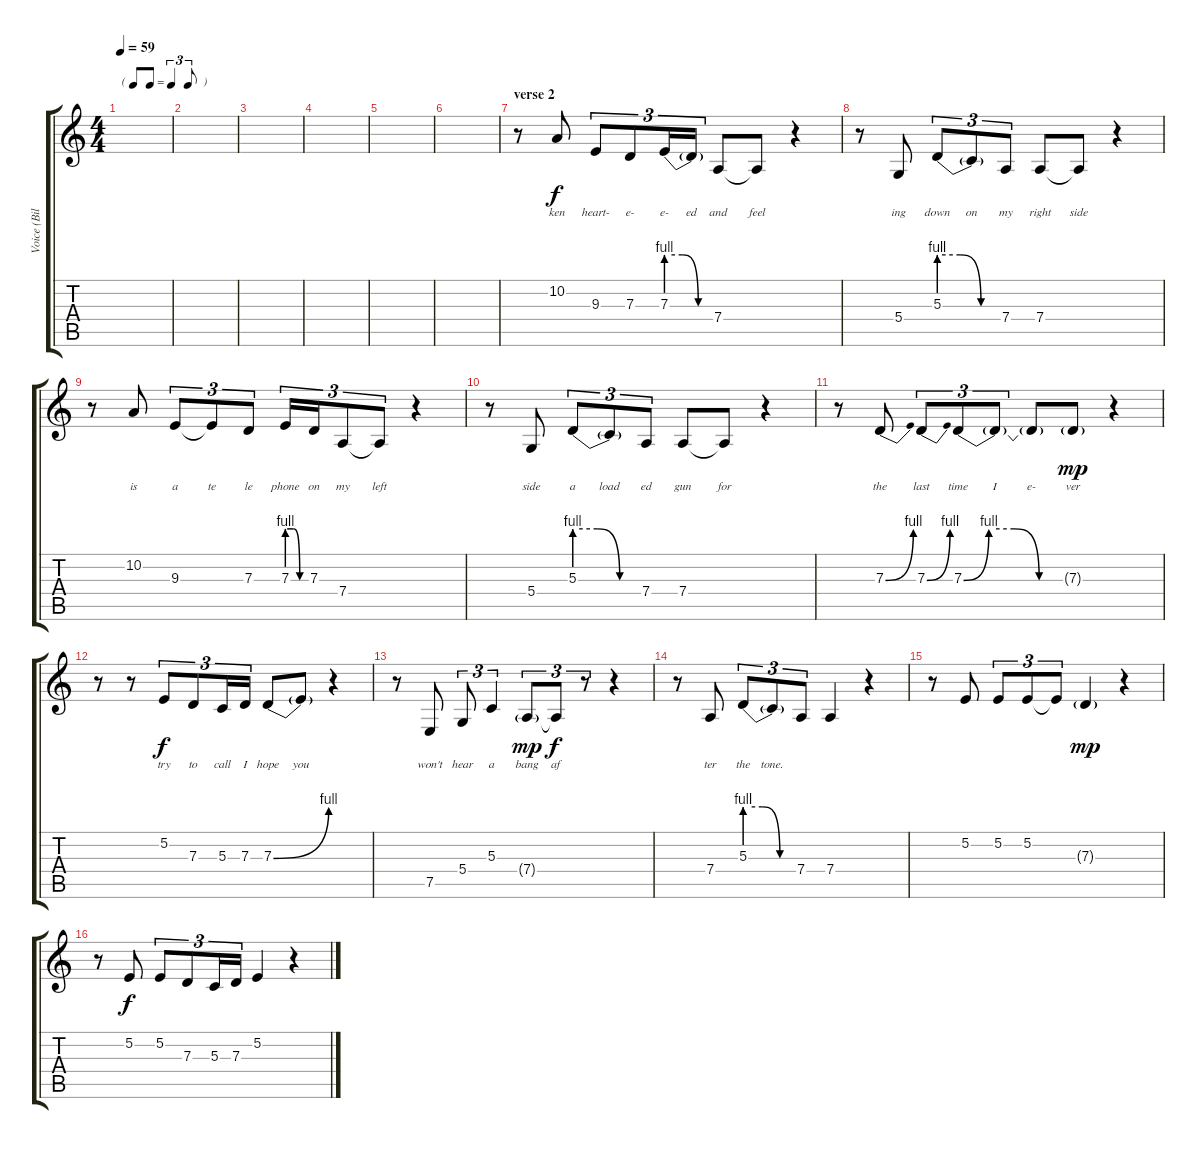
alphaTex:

\track ("Voice (Billasse)" "Voice (Bil") {instrument lead8bassandlead}
\staff {score tabs}
\tuning (E4 B3 G3 D3 A2 E2) {hide}
\ts (4 4)
\tf triplet8th
\tempo 59
\clef g2
\ks c
|
|
|
|
|
|
\section ("" "verse 2")
r.8 10.2.8{lyrics (0 "ken") lyrics (1 "") lyrics (2 "") lyrics (3 "") lyrics (4 "")} 9.3.8{tu (3 2) lyrics (0 "heart-") lyrics (1 "") lyrics (2 "") lyrics (3 "") lyrics (4 "")} 7.3.8{tu (3 2) lyrics (0 "e-") lyrics (1 "") lyrics (2 "") lyrics (3 "") lyrics (4 "")} 7.3{be (custom 0 4 20 4 40 0 60 0)}.16{tu (3 2) lyrics (0 "e-") lyrics (1 "") lyrics (2 "") lyrics (3 "") lyrics (4 "")} 7.3{t}.16{tu (3 2) lyrics (0 "ed") lyrics (1 "") lyrics (2 "") lyrics (3 "") lyrics (4 "")} 7.4.8{lyrics (0 "and") lyrics (1 "") lyrics (2 "") lyrics (3 "") lyrics (4 "")} 7.4{t}.8{lyrics (0 "feel") lyrics (1 "") lyrics (2 "") lyrics (3 "") lyrics (4 "")} r.4 |
r.8 5.4.8{lyrics (0 "ing") lyrics (1 "") lyrics (2 "") lyrics (3 "") lyrics (4 "")} 5.3{be (custom 0 4 20 4 40 0 60 0)}.8{tu (3 2) lyrics (0 "down") lyrics (1 "") lyrics (2 "") lyrics (3 "") lyrics (4 "")} 5.3{t}.8{tu (3 2) lyrics (0 "on") lyrics (1 "") lyrics (2 "") lyrics (3 "") lyrics (4 "")} 7.4.8{tu (3 2) lyrics (0 "my") lyrics (1 "") lyrics (2 "") lyrics (3 "") lyrics (4 "")} 7.4.8{lyrics (0 "right") lyrics (1 "") lyrics (2 "") lyrics (3 "") lyrics (4 "")} 7.4{t}.8{lyrics (0 "side") lyrics (1 "") lyrics (2 "") lyrics (3 "") lyrics (4 "")} r.4 |
r.8 10.2.8{lyrics (0 "is") lyrics (1 "") lyrics (2 "") lyrics (3 "") lyrics (4 "")} 9.3.8{tu (3 2) lyrics (0 "a") lyrics (1 "") lyrics (2 "") lyrics (3 "") lyrics (4 "")} 9.3{t}.8{tu (3 2) lyrics (0 "te") lyrics (1 "") lyrics (2 "") lyrics (3 "") lyrics (4 "")} 7.3.8{tu (3 2) lyrics (0 "le") lyrics (1 "") lyrics (2 "") lyrics (3 "") lyrics (4 "")} 7.3{be (custom 0 4 20 4 40 0 60 0)}.16{tu (3 2) lyrics (0 "phone") lyrics (1 "") lyrics (2 "") lyrics (3 "") lyrics (4 "")} 7.3.16{tu (3 2) lyrics (0 "on") lyrics (1 "") lyrics (2 "") lyrics (3 "") lyrics (4 "")} 7.4.8{tu (3 2) lyrics (0 "my") lyrics (1 "") lyrics (2 "") lyrics (3 "") lyrics (4 "")} 7.4{t}.8{tu (3 2) lyrics (0 "left") lyrics (1 "") lyrics (2 "") lyrics (3 "") lyrics (4 "")} r.4 |
r.8 5.4.8{lyrics (0 "side") lyrics (1 "") lyrics (2 "") lyrics (3 "") lyrics (4 "")} 5.3{be (custom 0 4 20 4 40 0 60 0)}.8{tu (3 2) lyrics (0 "a") lyrics (1 "") lyrics (2 "") lyrics (3 "") lyrics (4 "")} 5.3{t}.8{tu (3 2) lyrics (0 "load") lyrics (1 "") lyrics (2 "") lyrics (3 "") lyrics (4 "")} 7.4.8{tu (3 2) lyrics (0 "ed") lyrics (1 "") lyrics (2 "") lyrics (3 "") lyrics (4 "")} 7.4.8{lyrics (0 "gun") lyrics (1 "") lyrics (2 "") lyrics (3 "") lyrics (4 "")} 7.4{t}.8{lyrics (0 "for") lyrics (1 "") lyrics (2 "") lyrics (3 "") lyrics (4 "")} r.4 |
r.8 7.3{be (bend 0 0 60 4)}.8{lyrics (0 "the") lyrics (1 "") lyrics (2 "") lyrics (3 "") lyrics (4 "")} 7.3{be (bend 0 0 60 4)}.8{tu (3 2) lyrics (0 "last") lyrics (1 "") lyrics (2 "") lyrics (3 "") lyrics (4 "")} 7.3{be (custom 0 0 15 4 30 4 45 0 60 0)}.8{tu (3 2) lyrics (0 "time") lyrics (1 "") lyrics (2 "") lyrics (3 "") lyrics (4 "")} 7.3{t}.8{tu (3 2) lyrics (0 "I") lyrics (1 "") lyrics (2 "") lyrics (3 "") lyrics (4 "")} 7.3{t}.8{lyrics (0 "e-") lyrics (1 "") lyrics (2 "") lyrics (3 "") lyrics (4 "")} 7.3{g}.8{lyrics (0 "ver") lyrics (1 "") lyrics (2 "") lyrics (3 "") lyrics (4 "") dy mp} r.4 |
r.8 r.8 5.2.8{tu (3 2) lyrics (0 "try") lyrics (1 "") lyrics (2 "") lyrics (3 "") lyrics (4 "") dy f} 7.3.8{tu (3 2) lyrics (0 "to") lyrics (1 "") lyrics (2 "") lyrics (3 "") lyrics (4 "")} 5.3.16{tu (3 2) lyrics (0 "call") lyrics (1 "") lyrics (2 "") lyrics (3 "") lyrics (4 "")} 7.3.16{tu (3 2) lyrics (0 "I") lyrics (1 "") lyrics (2 "") lyrics (3 "") lyrics (4 "")} 7.3{be (bend 0 0 60 4)}.8{lyrics (0 "hope") lyrics (1 "") lyrics (2 "") lyrics (3 "") lyrics (4 "")} 7.3{t}.8{lyrics (0 "you") lyrics (1 "") lyrics (2 "") lyrics (3 "") lyrics (4 "")} r.4 |
r.8 7.5.8{lyrics (0 "won't") lyrics (1 "") lyrics (2 "") lyrics (3 "") lyrics (4 "")} 5.4.8{tu (3 2) lyrics (0 "hear") lyrics (1 "") lyrics (2 "") lyrics (3 "") lyrics (4 "")} 5.3.4{tu (3 2) lyrics (0 "a") lyrics (1 "") lyrics (2 "") lyrics (3 "") lyrics (4 "")} 7.4{g}.8{tu (3 2) lyrics (0 "bang") lyrics (1 "") lyrics (2 "") lyrics (3 "") lyrics (4 "") dy mp} 7.4{t}.8{tu (3 2) lyrics (0 "af") lyrics (1 "") lyrics (2 "") lyrics (3 "") lyrics (4 "") dy f} r.8{tu (3 2)} r.4 |
r.8 7.4.8{lyrics (0 "ter") lyrics (1 "") lyrics (2 "") lyrics (3 "") lyrics (4 "")} 5.3{be (custom 0 4 20 4 40 0 60 0)}.8{tu (3 2) lyrics (0 "the") lyrics (1 "") lyrics (2 "") lyrics (3 "") lyrics (4 "")} 5.3{t}.8{tu (3 2) lyrics (0 "tone.") lyrics (1 "") lyrics (2 "") lyrics (3 "") lyrics (4 "")} 7.4.8{tu (3 2)} 7.4.4 r.4 |
r.8 5.2.8 5.2.8{tu (3 2)} 5.2.8{tu (3 2)} 5.2{t}.8{tu (3 2)} 7.3{g}.4{dy mp} r.4 |
r.8 5.2.8{dy f} 5.2.8{tu (3 2)} 7.3.8{tu (3 2)} 5.3.16{tu (3 2)} 7.3.16{tu (3 2)} 5.2.4 r.4
